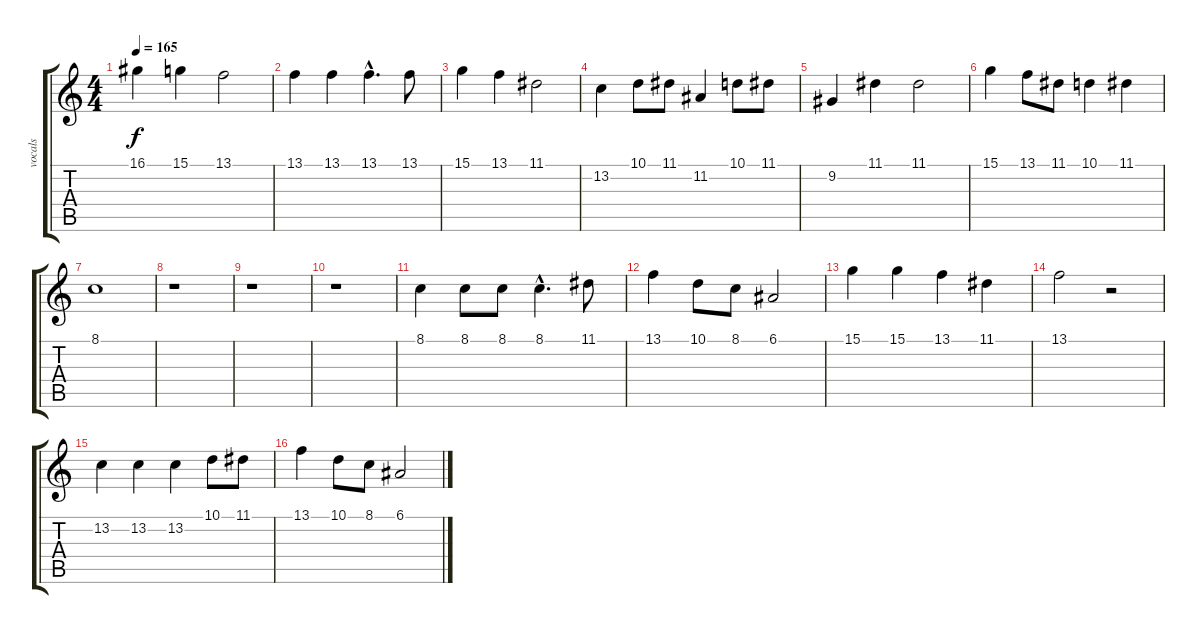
\track ("vocals" "vocals") {instrument ocarina}
\staff {score tabs}
\tuning (E4 B3 G3 D3 A2 E2) {hide}
\ts (4 4)
\tempo 165
\clef g2
\ks c
16.1.4{dy f} 15.1.4 13.1.2 |
13.1.4 13.1.4 13.1{hac}.4{d} 13.1.8 |
15.1.4 13.1.4 11.1.2 |
13.2.4 10.1.8 11.1.8 11.2.4 10.1.8 11.1.8 |
9.2.4 11.1.4 11.1.2 |
15.1.4 13.1.8 11.1.8 10.1.4 11.1.4 |
8.1.1 |
r.1 |
r.1 |
r.1 |
8.1.4 8.1.8 8.1.8 8.1{hac}.4{d} 11.1.8 |
13.1.4 10.1.8 8.1.8 6.1.2 |
15.1.4 15.1.4 13.1.4 11.1.4 |
13.1.2 r.2 |
13.2.4 13.2.4 13.2.4 10.1.8 11.1.8 |
13.1.4 10.1.8 8.1.8 6.1.2
